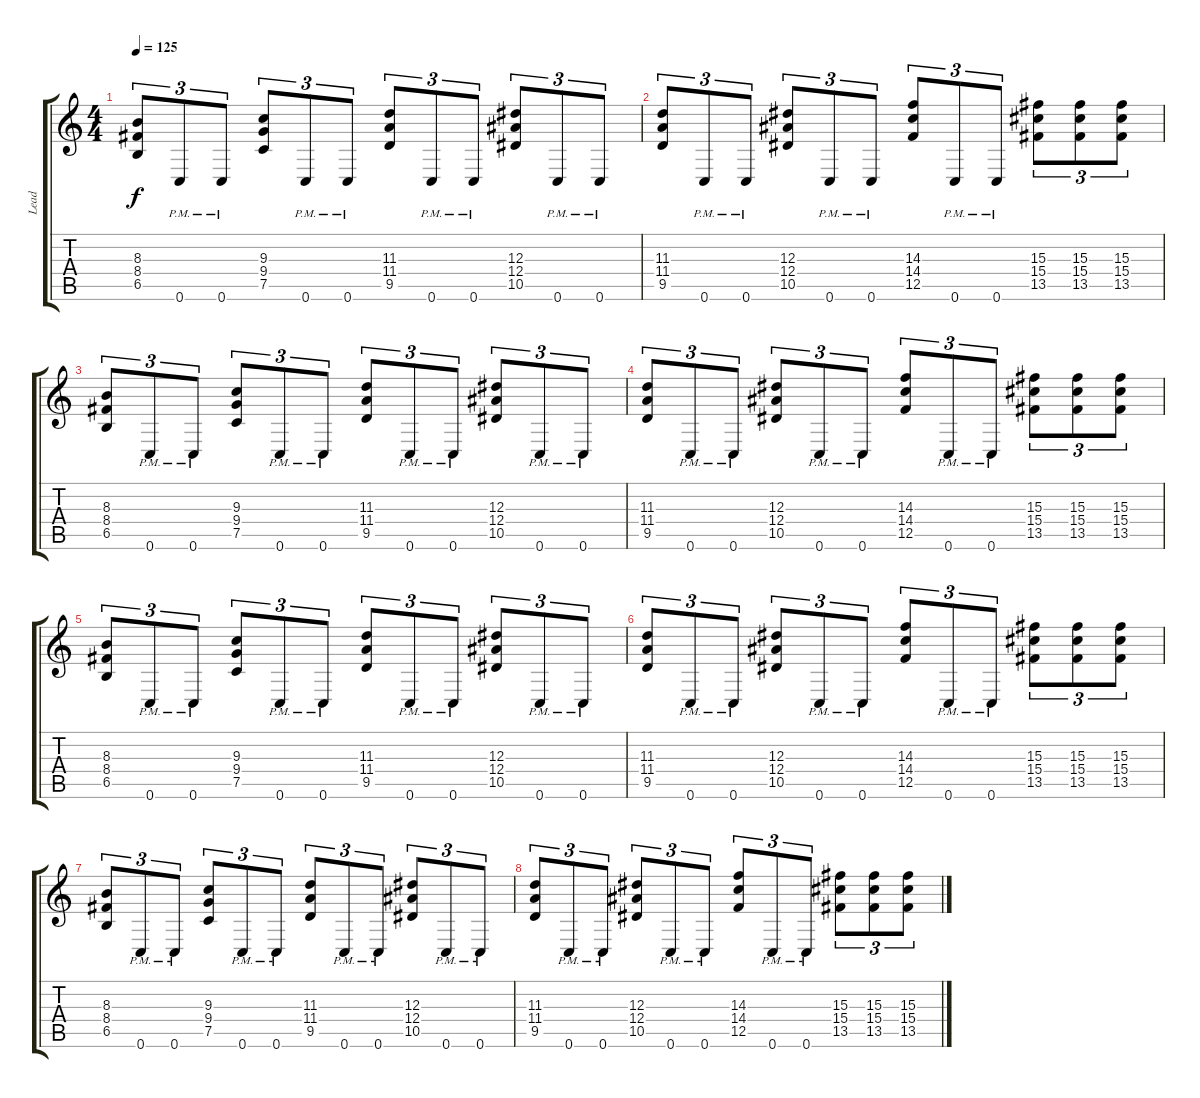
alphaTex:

\track ("Lead" "Lead") {instrument overdrivenguitar}
\staff {score tabs}
\tuning (C4 G3 Eb3 Bb2 F2 C2) {hide}
\ts (4 4)
\tempo 125
\clef g2
\ks c
(8.3 8.4 6.5).8{tu (3 2) dy f} 0.6{pm}.8{tu (3 2)} 0.6{pm}.8{tu (3 2)} (9.3 9.4 7.5).8{tu (3 2)} 0.6{pm}.8{tu (3 2)} 0.6{pm}.8{tu (3 2)} (11.3 11.4 9.5).8{tu (3 2)} 0.6{pm}.8{tu (3 2)} 0.6{pm}.8{tu (3 2)} (12.3 12.4 10.5).8{tu (3 2)} 0.6{pm}.8{tu (3 2)} 0.6{pm}.8{tu (3 2)} |
(11.3 11.4 9.5).8{tu (3 2)} 0.6{pm}.8{tu (3 2)} 0.6{pm}.8{tu (3 2)} (12.3 12.4 10.5).8{tu (3 2)} 0.6{pm}.8{tu (3 2)} 0.6{pm}.8{tu (3 2)} (14.3 14.4 12.5).8{tu (3 2)} 0.6{pm}.8{tu (3 2)} 0.6{pm}.8{tu (3 2)} (15.3 15.4 13.5).8{tu (3 2)} (15.3 15.4 13.5).8{tu (3 2)} (15.3 15.4 13.5).8{tu (3 2)} |
(8.3 8.4 6.5).8{tu (3 2)} 0.6{pm}.8{tu (3 2)} 0.6{pm}.8{tu (3 2)} (9.3 9.4 7.5).8{tu (3 2)} 0.6{pm}.8{tu (3 2)} 0.6{pm}.8{tu (3 2)} (11.3 11.4 9.5).8{tu (3 2)} 0.6{pm}.8{tu (3 2)} 0.6{pm}.8{tu (3 2)} (12.3 12.4 10.5).8{tu (3 2)} 0.6{pm}.8{tu (3 2)} 0.6{pm}.8{tu (3 2)} |
(11.3 11.4 9.5).8{tu (3 2)} 0.6{pm}.8{tu (3 2)} 0.6{pm}.8{tu (3 2)} (12.3 12.4 10.5).8{tu (3 2)} 0.6{pm}.8{tu (3 2)} 0.6{pm}.8{tu (3 2)} (14.3 14.4 12.5).8{tu (3 2)} 0.6{pm}.8{tu (3 2)} 0.6{pm}.8{tu (3 2)} (15.3 15.4 13.5).8{tu (3 2)} (15.3 15.4 13.5).8{tu (3 2)} (15.3 15.4 13.5).8{tu (3 2)} |
(8.3 8.4 6.5).8{tu (3 2)} 0.6{pm}.8{tu (3 2)} 0.6{pm}.8{tu (3 2)} (9.3 9.4 7.5).8{tu (3 2)} 0.6{pm}.8{tu (3 2)} 0.6{pm}.8{tu (3 2)} (11.3 11.4 9.5).8{tu (3 2)} 0.6{pm}.8{tu (3 2)} 0.6{pm}.8{tu (3 2)} (12.3 12.4 10.5).8{tu (3 2)} 0.6{pm}.8{tu (3 2)} 0.6{pm}.8{tu (3 2)} |
(11.3 11.4 9.5).8{tu (3 2)} 0.6{pm}.8{tu (3 2)} 0.6{pm}.8{tu (3 2)} (12.3 12.4 10.5).8{tu (3 2)} 0.6{pm}.8{tu (3 2)} 0.6{pm}.8{tu (3 2)} (14.3 14.4 12.5).8{tu (3 2)} 0.6{pm}.8{tu (3 2)} 0.6{pm}.8{tu (3 2)} (15.3 15.4 13.5).8{tu (3 2)} (15.3 15.4 13.5).8{tu (3 2)} (15.3 15.4 13.5).8{tu (3 2)} |
(8.3 8.4 6.5).8{tu (3 2)} 0.6{pm}.8{tu (3 2)} 0.6{pm}.8{tu (3 2)} (9.3 9.4 7.5).8{tu (3 2)} 0.6{pm}.8{tu (3 2)} 0.6{pm}.8{tu (3 2)} (11.3 11.4 9.5).8{tu (3 2)} 0.6{pm}.8{tu (3 2)} 0.6{pm}.8{tu (3 2)} (12.3 12.4 10.5).8{tu (3 2)} 0.6{pm}.8{tu (3 2)} 0.6{pm}.8{tu (3 2)} |
(11.3 11.4 9.5).8{tu (3 2)} 0.6{pm}.8{tu (3 2)} 0.6{pm}.8{tu (3 2)} (12.3 12.4 10.5).8{tu (3 2)} 0.6{pm}.8{tu (3 2)} 0.6{pm}.8{tu (3 2)} (14.3 14.4 12.5).8{tu (3 2)} 0.6{pm}.8{tu (3 2)} 0.6{pm}.8{tu (3 2)} (15.3 15.4 13.5).8{tu (3 2)} (15.3 15.4 13.5).8{tu (3 2)} (15.3 15.4 13.5).8{tu (3 2)}
